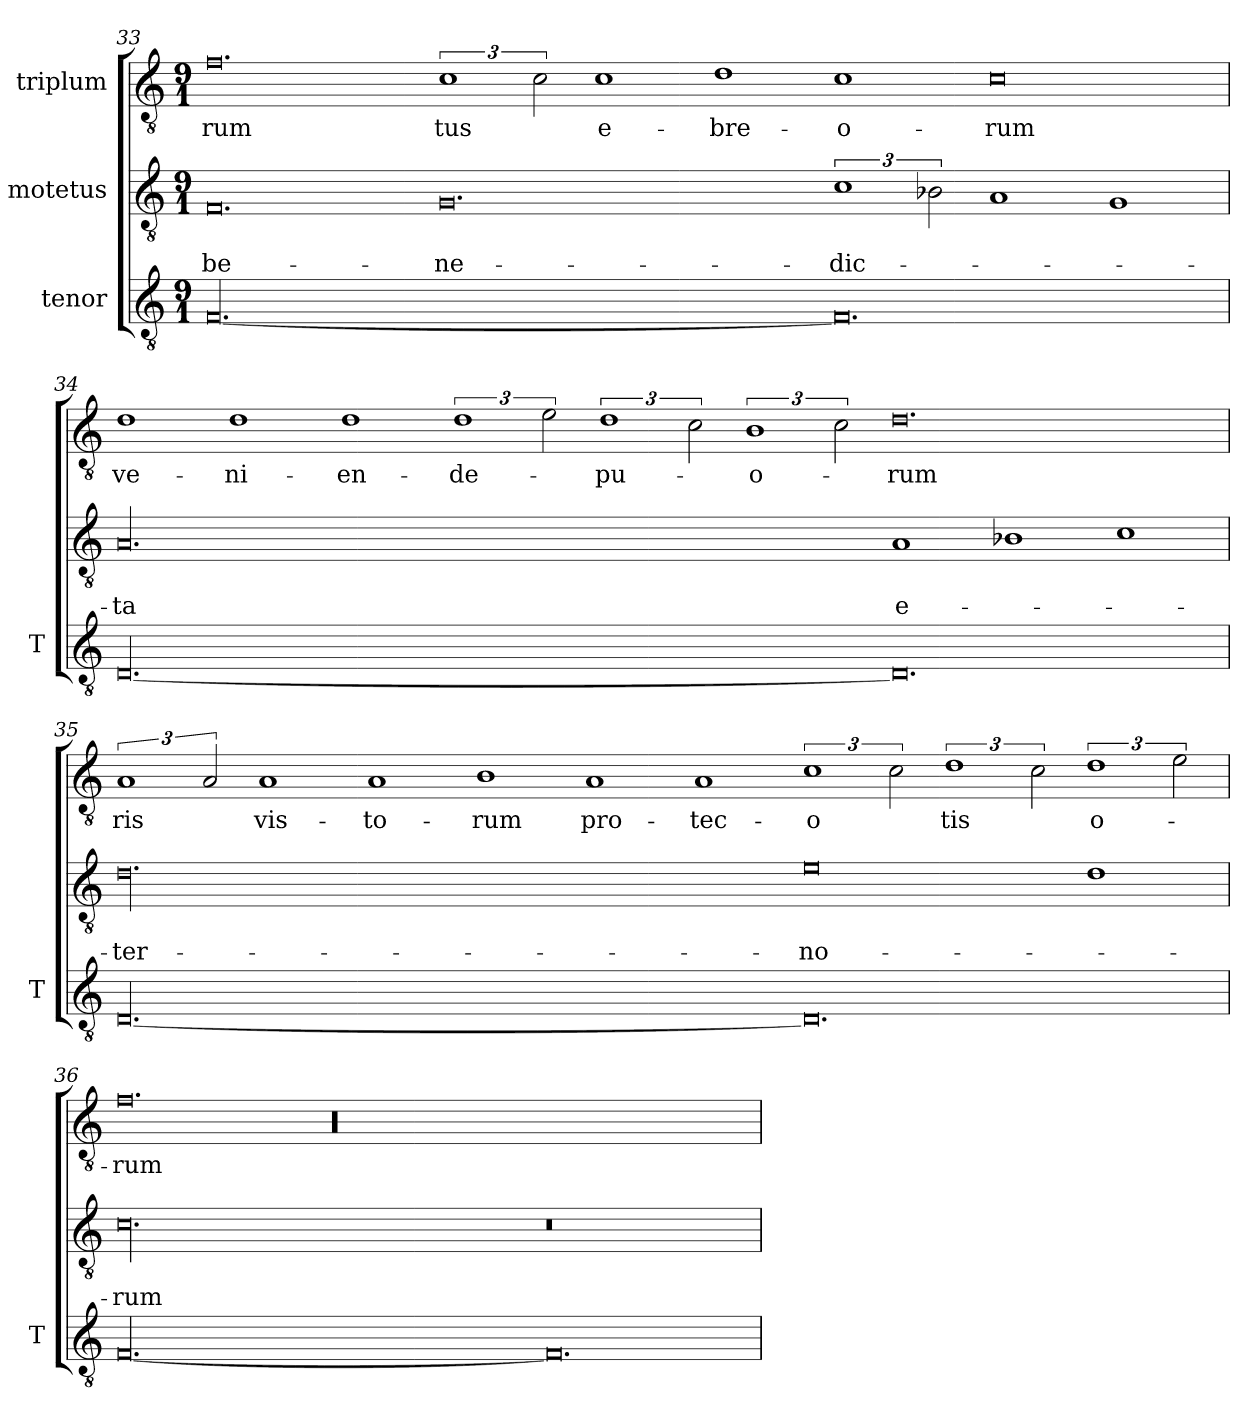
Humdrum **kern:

**kern	**kern	**text	**text	**kern	**text
*part3	*part2	*part2	*part2	*part1	*part1
*staff3	*staff2	*staff2	*staff2	*staff1	*staff1
*I"tenor	*I"motetus	*	*	*I"triplum	*
*I'T	*	*	*	*	*
*clefGv2	*clefGv2	*	*	*clefGv2	*
*k[]	*k[]	*	*	*k[]	*
*C:	*C:	*	*	*C:	*
*M9/1	*M9/1	*	*	*M9/1	*
=33	=33	=33	=33	=33	=33
[00.F/	0.F/	.	be-	0.f\	-rum
.	0.G/	.	-ne-	3%2c\	-tus
.	.	.	.	3c\	.
.	.	.	.	1c\	e-
.	.	.	.	1d\	-bre-
0.F/]	3%2c\	.	-dic-	1c\	-o-
.	3B-X\	.	.	.	.
.	1A/	.	.	0c\	-rum
.	1G/	.	.	.	.
!!LO:PB:g=z
=34	=34	=34	=34	=34	=34
[00.D/	00.A/	.	-ta	1d\	ve-
.	.	.	.	1d\	-ni-
.	.	.	.	1d\	-en-
.	.	.	.	3%2d\	de-
.	.	.	.	3e\	.
.	.	.	.	3%2d\	pu-
.	.	.	.	3c\	.
.	.	.	.	3%2B\	-o-
.	.	.	.	3c\	.
0.D/]	1A/	.	e-	0.d\	-rum
.	1B-X\	.	.	.	.
.	1c\	.	.	.	.
=35	=35	=35	=35	=35	=35
[00.D/	00.d\	.	-ter-	3%2A/	-ris
.	.	.	.	3A/	.
.	.	.	.	1A/	vis-
.	.	.	.	1A/	-to-
.	.	.	.	1B\	-rum
.	.	.	.	1A/	pro-
.	.	.	.	1A/	-tec-
0.D/]	0e\	.	-no-	3%2c\	-o
.	.	.	.	3c\	.
.	.	.	.	3%2d\	-tis
.	.	.	.	3c\	.
.	1d\	.	.	3%2d\	-o-
.	.	.	.	3e\	.
=36	=36	=36	=36	=36	=36
[00.F/	00.c\	.	-rum	0.f\	-rum
.	.	.	.	00.r	.
0.F/]	0.r	.	.	.	.
=	=	=	=	=	=
*-	*-	*-	*-	*-	*-
